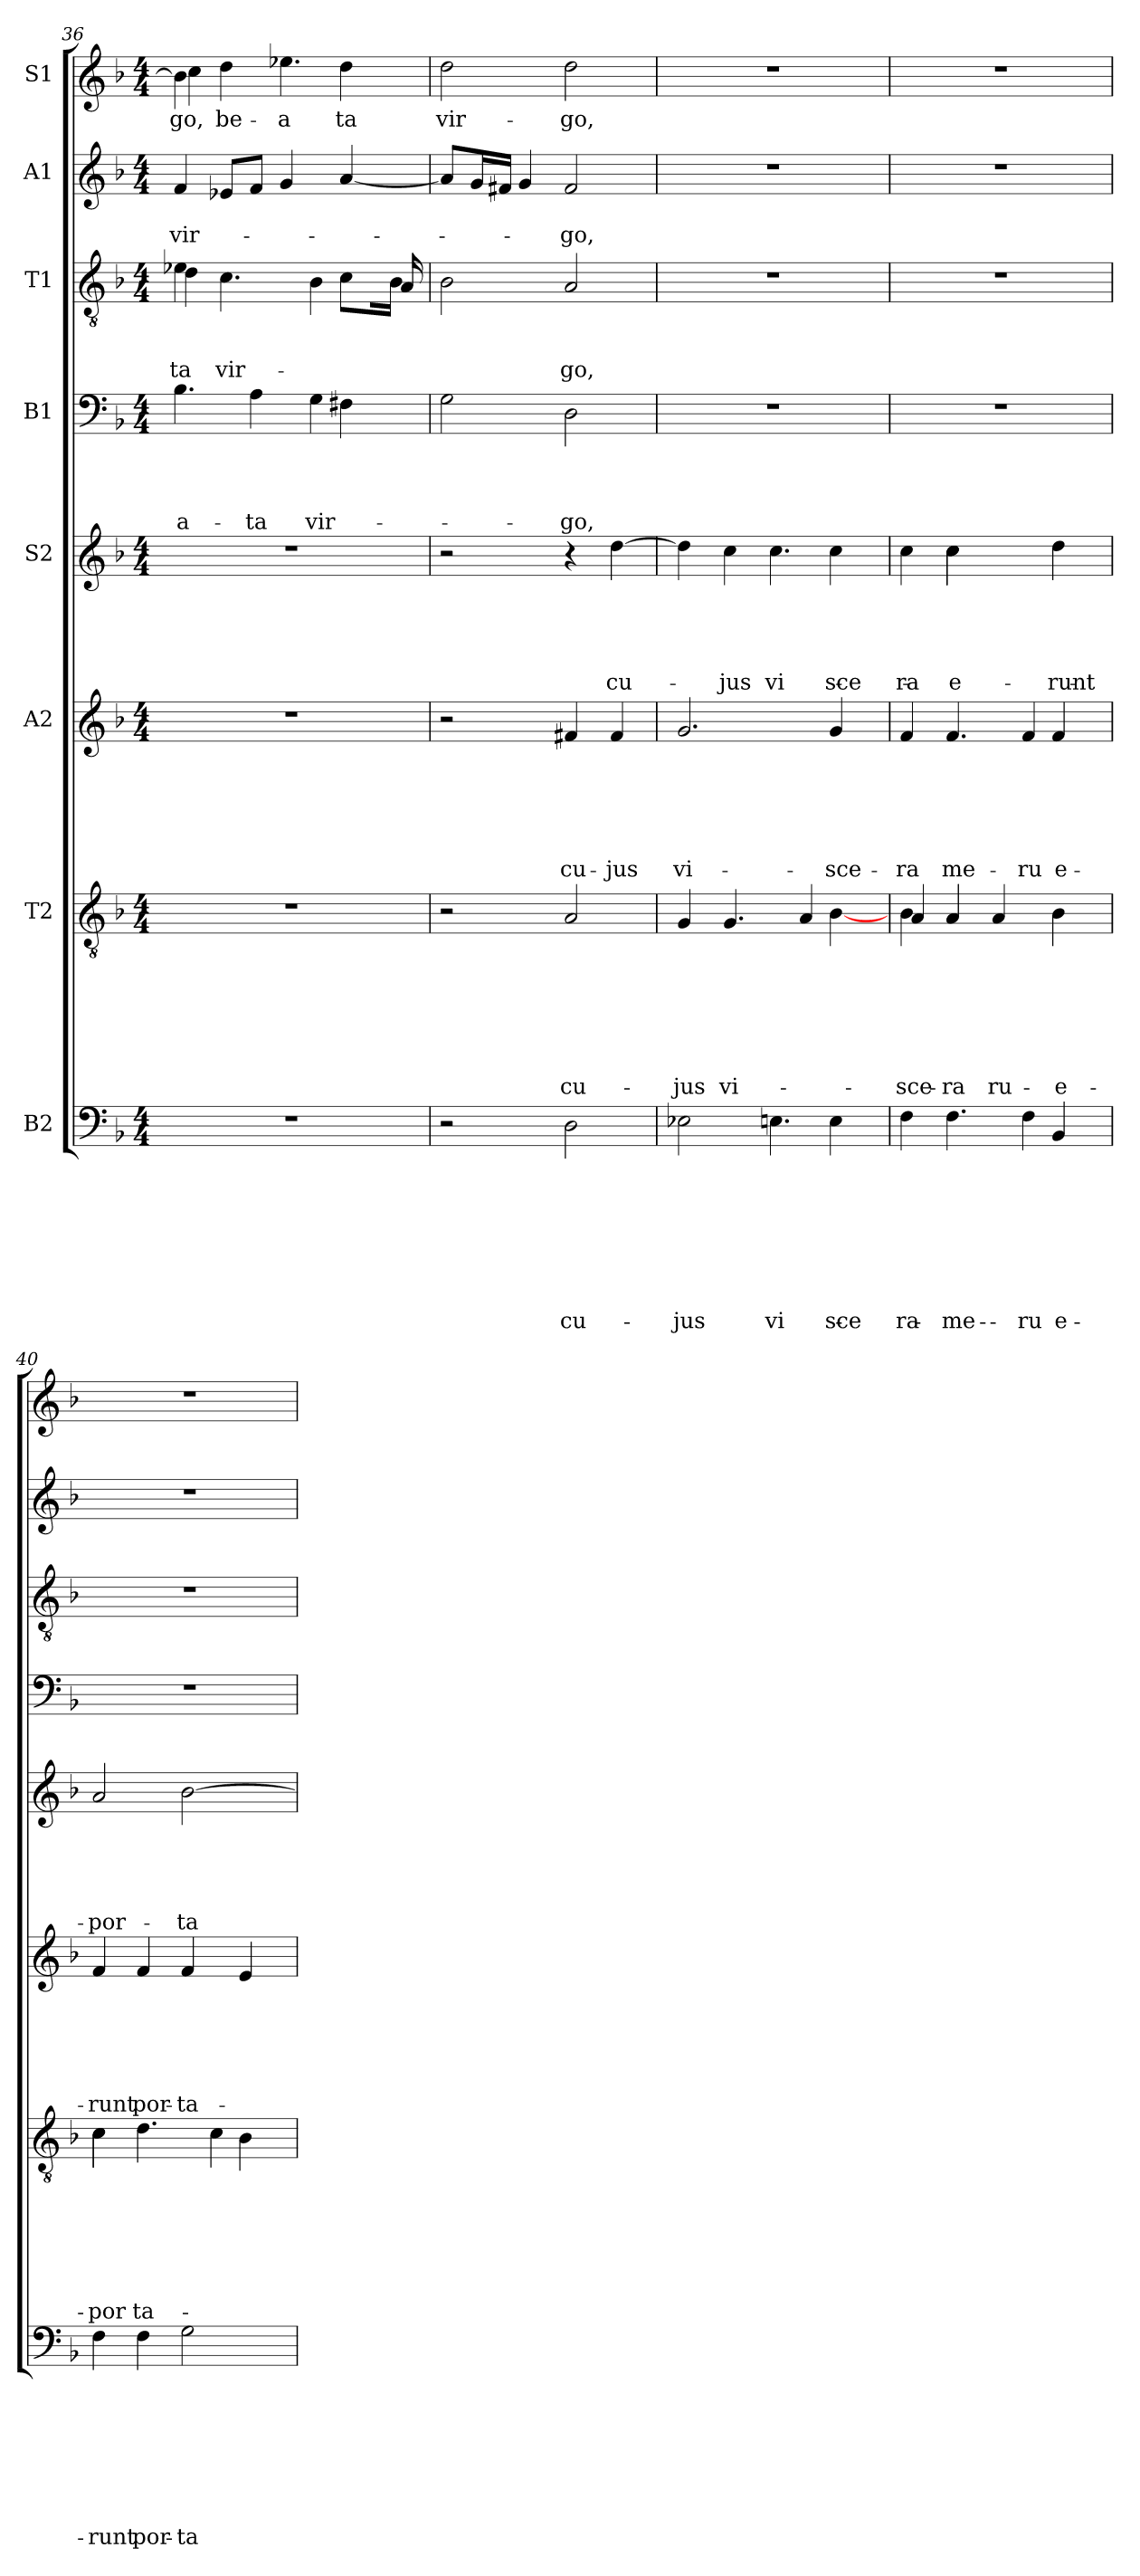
**kern	**text	**text	**text	**text	**text	**text	**text	**text	**kern	**text	**text	**text	**text	**text	**text	**text	**kern	**text	**text	**text	**text	**text	**text	**kern	**text	**text	**text	**text	**text	**kern	**text	**text	**text	**text	**kern	**text	**text	**text	**kern	**text	**text	**kern	**text
*part8	*part8	*part8	*part8	*part8	*part8	*part8	*part8	*part8	*part7	*part7	*part7	*part7	*part7	*part7	*part7	*part7	*part6	*part6	*part6	*part6	*part6	*part6	*part6	*part5	*part5	*part5	*part5	*part5	*part5	*part4	*part4	*part4	*part4	*part4	*part3	*part3	*part3	*part3	*part2	*part2	*part2	*part1	*part1
*staff8	*staff8	*staff8	*staff8	*staff8	*staff8	*staff8	*staff8	*staff8	*staff7	*staff7	*staff7	*staff7	*staff7	*staff7	*staff7	*staff7	*staff6	*staff6	*staff6	*staff6	*staff6	*staff6	*staff6	*staff5	*staff5	*staff5	*staff5	*staff5	*staff5	*staff4	*staff4	*staff4	*staff4	*staff4	*staff3	*staff3	*staff3	*staff3	*staff2	*staff2	*staff2	*staff1	*staff1
*I"B2	*	*	*	*	*	*	*	*	*I"T2	*	*	*	*	*	*	*	*I"A2	*	*	*	*	*	*	*I"S2	*	*	*	*	*	*I"B1	*	*	*	*	*I"T1	*	*	*	*I"A1	*	*	*I"S1	*
*clefF4	*	*	*	*	*	*	*	*	*clefGv2	*	*	*	*	*	*	*	*clefG2	*	*	*	*	*	*	*clefG2	*	*	*	*	*	*clefF4	*	*	*	*	*clefGv2	*	*	*	*clefG2	*	*	*clefG2	*
*k[b-]	*	*	*	*	*	*	*	*	*k[b-]	*	*	*	*	*	*	*	*k[b-]	*	*	*	*	*	*	*k[b-]	*	*	*	*	*	*k[b-]	*	*	*	*	*k[b-]	*	*	*	*k[b-]	*	*	*k[b-]	*
*F:	*	*	*	*	*	*	*	*	*F:	*	*	*	*	*	*	*	*F:	*	*	*	*	*	*	*F:	*	*	*	*	*	*F:	*	*	*	*	*F:	*	*	*	*F:	*	*	*F:	*
*M4/4	*	*	*	*	*	*	*	*	*M4/4	*	*	*	*	*	*	*	*M4/4	*	*	*	*	*	*	*M4/4	*	*	*	*	*	*M4/4	*	*	*	*	*M4/4	*	*	*	*M4/4	*	*	*M4/4	*
=36	=36	=36	=36	=36	=36	=36	=36	=36	=36	=36	=36	=36	=36	=36	=36	=36	=36	=36	=36	=36	=36	=36	=36	=36	=36	=36	=36	=36	=36	=36	=36	=36	=36	=36	=36	=36	=36	=36	=36	=36	=36	=36	=36
!	!	!	!	!	!	!	!	!	!	!	!	!	!	!	!	!	!	!	!	!	!	!	!	!	!	!	!	!	!	!	!	!	!	!LO:LY:b	!	!	!	!LO:LY:b	!	!	!LO:LY:b	!	!LO:LY:b
*	*	*	*	*	*	*	*	*	*	*	*	*	*	*	*	*	*	*	*	*	*	*	*	*	*	*	*	*	*	*^	*	*	*	*	*^	*	*	*	*	*	*	*^	*
*	*	*	*	*	*	*	*	*	*	*	*	*	*	*	*	*	*	*	*	*	*	*	*	*	*	*	*	*	*	*	*	*	*	*	*	*	*^	*	*	*	*	*	*	*	*^	*
*	*	*	*	*	*	*	*	*	*	*	*	*	*	*	*	*	*	*	*	*	*	*	*	*	*	*	*	*	*	*	*	*	*	*	*	*	*	*^	*	*	*	*	*	*	*	*	*	*
1r	.	.	.	.	.	.	.	.	1r	.	.	.	.	.	.	.	1r	.	.	.	.	.	.	1r	.	.	.	.	.	4.B-\	2.ryy	.	.	.	-a-	4e-\	4d\	2.ryy	2...ryy	.	.	-ta	4f/	.	vir-	4b-\]	4cc\	2.ryy	-go,
!	!	!	!	!	!	!	!	!	!	!	!	!	!	!	!	!	!	!	!	!	!	!	!	!	!	!	!	!	!	!	!	!	!	!	!	!	!	!	!	!	!	!LO:LY:b	!	!	!	!	!	!	!LO:LY:b
.	.	.	.	.	.	.	.	.	.	.	.	.	.	.	.	.	.	.	.	.	.	.	.	.	.	.	.	.	.	.	.	.	.	.	.	2.ryy	4.c\	.	.	.	.	vir-	8e-X/L	.	.	2.ryy	4dd\	.	be-
!	!	!	!	!	!	!	!	!	!	!	!	!	!	!	!	!	!	!	!	!	!	!	!	!	!	!	!	!	!	!	!	!	!	!	!LO:LY:b	!	!	!	!	!	!	!	!	!	!	!	!	!	!
.	.	.	.	.	.	.	.	.	.	.	.	.	.	.	.	.	.	.	.	.	.	.	.	.	.	.	.	.	.	4A\	.	.	.	.	-ta	.	.	.	.	.	.	.	8f/J	.	.	.	.	.	.
!	!	!	!	!	!	!	!	!	!	!	!	!	!	!	!	!	!	!	!	!	!	!	!	!	!	!	!	!	!	!	!	!	!	!	!	!	!	!	!	!	!	!	!	!	!	!	!	!	!LO:LY:b
.	.	.	.	.	.	.	.	.	.	.	.	.	.	.	.	.	.	.	.	.	.	.	.	.	.	.	.	.	.	.	.	.	.	.	.	.	.	.	.	.	.	.	4g/	.	.	.	4.ee-X\	.	-a-
!	!	!	!	!	!	!	!	!	!	!	!	!	!	!	!	!	!	!	!	!	!	!	!	!	!	!	!	!	!	!	!	!	!	!	!LO:LY:b	!	!	!	!	!	!	!	!	!	!	!	!	!	!
.	.	.	.	.	.	.	.	.	.	.	.	.	.	.	.	.	.	.	.	.	.	.	.	.	.	.	.	.	.	4G\	.	.	.	.	vir-	.	4B-\	.	.	.	.	.	.	.	.	.	.	.	.
!	!	!	!	!	!	!	!	!	!	!	!	!	!	!	!	!	!	!	!	!	!	!	!	!	!	!	!	!	!	!	!	!	!	!	!	!	!	!	!	!	!	!	!	!	!	!	!	!	!LO:LY:b
.	.	.	.	.	.	.	.	.	.	.	.	.	.	.	.	.	.	.	.	.	.	.	.	.	.	.	.	.	.	.	4F#X\	.	.	.	.	.	.	8c\L	.	.	.	.	[<4a/	.	.	.	.	4dd\	-ta
.	.	.	.	.	.	.	.	.	.	.	.	.	.	.	.	.	.	.	.	.	.	.	.	.	.	.	.	.	.	8ryy	.	.	.	.	.	.	8ryy	16ryy	.	.	.	.	.	.	.	.	8ryy	.	.
.	.	.	.	.	.	.	.	.	.	.	.	.	.	.	.	.	.	.	.	.	.	.	.	.	.	.	.	.	.	.	.	.	.	.	.	.	.	16B-\Jk	16A/	.	.	.	.	.	.	.	.	.	.
*	*	*	*	*	*	*	*	*	*	*	*	*	*	*	*	*	*	*	*	*	*	*	*	*	*	*	*	*	*	*v	*v	*	*	*	*	*	*	*	*	*	*	*	*	*	*	*v	*v	*v	*
!!LO:LB:g=z
=37!	=37!	=37!	=37!	=37!	=37!	=37!	=37!	=37!	=37!	=37!	=37!	=37!	=37!	=37!	=37!	=37!	=37!	=37!	=37!	=37!	=37!	=37!	=37!	=37!	=37!	=37!	=37!	=37!	=37!	=37!	=37!	=37!	=37!	=37!	=37!	=37!	=37!	=37!	=37!	=37!	=37!	=37!	=37!	=37!	=37!	=37!
!	!	!	!	!	!	!	!	!	!	!	!	!	!	!	!	!	!	!	!	!	!	!	!	!	!	!	!	!	!	!	!	!	!	!	!	!	!	!	!	!	!	!	!	!	!	!LO:LY:b
*	*	*	*	*	*	*	*	*	*	*	*	*	*	*	*	*	*	*	*	*	*	*	*	*	*	*	*	*	*	*	*	*	*	*	*v	*v	*v	*v	*	*	*	*	*	*	*	*
2r	.	.	.	.	.	.	.	.	2r	.	.	.	.	.	.	.	2r	.	.	.	.	.	.	2r	.	.	.	.	.	2G\	.	.	.	.	2B-\	.	.	.	8a/L]	.	.	2dd\	vir-
.	.	.	.	.	.	.	.	.	.	.	.	.	.	.	.	.	.	.	.	.	.	.	.	.	.	.	.	.	.	.	.	.	.	.	.	.	.	.	16g/L	.	.	.	.
.	.	.	.	.	.	.	.	.	.	.	.	.	.	.	.	.	.	.	.	.	.	.	.	.	.	.	.	.	.	.	.	.	.	.	.	.	.	.	16f#X/JJ	.	.	.	.
.	.	.	.	.	.	.	.	.	.	.	.	.	.	.	.	.	.	.	.	.	.	.	.	.	.	.	.	.	.	.	.	.	.	.	.	.	.	.	4g/	.	.	.	.
!	!	!	!	!	!	!	!	!LO:LY:b	!	!	!	!	!	!	!	!LO:LY:b	!	!	!	!	!	!	!LO:LY:b	!	!	!	!	!	!	!	!	!	!	!LO:LY:b	!	!	!	!LO:LY:b	!	!	!LO:LY:b	!	!LO:LY:b
2D\	.	.	.	.	.	.	.	cu-	2A/	.	.	.	.	.	.	cu-	4f#X/	.	.	.	.	.	cu-	4r	.	.	.	.	.	2D\	.	.	.	-go,	2A/	.	.	-go,	2f#/	.	-go,	2dd\	-go,
!	!	!	!	!	!	!	!	!	!	!	!	!	!	!	!	!	!	!	!	!	!	!	!LO:LY:b	!	!	!	!	!	!LO:LY:b	!	!	!	!	!	!	!	!	!	!	!	!	!	!
.	.	.	.	.	.	.	.	.	.	.	.	.	.	.	.	.	4f#/	.	.	.	.	.	-jus	[>4dd\	.	.	.	.	cu-	.	.	.	.	.	.	.	.	.	.	.	.	.	.
=38!	=38!	=38!	=38!	=38!	=38!	=38!	=38!	=38!	=38!	=38!	=38!	=38!	=38!	=38!	=38!	=38!	=38!	=38!	=38!	=38!	=38!	=38!	=38!	=38!	=38!	=38!	=38!	=38!	=38!	=38!	=38!	=38!	=38!	=38!	=38!	=38!	=38!	=38!	=38!	=38!	=38!	=38!	=38!
!	!	!	!	!	!	!	!	!LO:LY:b	!	!	!	!	!	!	!	!LO:LY:b	!	!	!	!	!	!	!LO:LY:b	!	!	!	!	!	!	!	!	!	!	!	!	!	!	!	!	!	!	!	!
*^	*	*	*	*	*	*	*	*	*^	*	*	*	*	*	*	*	*	*	*	*	*	*	*	*^	*	*	*	*	*	*	*	*	*	*	*	*	*	*	*	*	*	*	*
2E-X\	2.ryy	.	.	.	.	.	.	.	-jus	4G/	2.ryy	.	.	.	.	.	.	-jus	2.g/	.	.	.	.	.	vi-	4dd\]	2.ryy	.	.	.	.	.	1r	.	.	.	.	1r	.	.	.	1r	.	.	1r	.
!	!	!	!	!	!	!	!	!	!	!	!	!	!	!	!	!	!	!LO:LY:b	!	!	!	!	!	!	!	!	!	!	!	!	!	!LO:LY:b	!	!	!	!	!	!	!	!	!	!	!	!	!	!
.	.	.	.	.	.	.	.	.	.	4.G/	.	.	.	.	.	.	.	vi-	.	.	.	.	.	.	.	4cc\	.	.	.	.	.	-jus	.	.	.	.	.	.	.	.	.	.	.	.	.	.
!	!	!	!	!	!	!	!	!	!LO:LY:b	!	!	!	!	!	!	!	!	!	!	!	!	!	!	!	!	!	!	!	!	!	!	!LO:LY:b	!	!	!	!	!	!	!	!	!	!	!	!	!	!
4.En\	.	.	.	.	.	.	.	.	vi-	.	.	.	.	.	.	.	.	.	.	.	.	.	.	.	.	4.cc\	.	.	.	.	.	vi-	.	.	.	.	.	.	.	.	.	.	.	.	.	.
.	.	.	.	.	.	.	.	.	.	4A/	.	.	.	.	.	.	.	.	.	.	.	.	.	.	.	.	.	.	.	.	.	.	.	.	.	.	.	.	.	.	.	.	.	.	.	.
!	!	!	!	!	!	!	!	!	!LO:LY:b	!	!	!	!	!	!	!	!	!	!	!	!	!	!	!	!LO:LY:b	!	!	!	!	!	!	!LO:LY:b	!	!	!	!	!	!	!	!	!	!	!	!	!	!
.	4E\	.	.	.	.	.	.	.	-sce-	.	[>4B-\	.	.	.	.	.	.	.	4g/	.	.	.	.	.	-sce-	.	4cc\	.	.	.	.	-sce-	.	.	.	.	.	.	.	.	.	.	.	.	.	.
8ryy	.	.	.	.	.	.	.	.	.	8ryy	.	.	.	.	.	.	.	.	.	.	.	.	.	.	.	8ryy	.	.	.	.	.	.	.	.	.	.	.	.	.	.	.	.	.	.	.	.
*	*	*	*	*	*	*	*	*	*	*	*	*	*	*	*	*	*	*	*	*	*	*	*	*	*	*v	*v	*	*	*	*	*	*	*	*	*	*	*	*	*	*	*	*	*	*	*
=39!	=39!	=39!	=39!	=39!	=39!	=39!	=39!	=39!	=39!	=39!	=39!	=39!	=39!	=39!	=39!	=39!	=39!	=39!	=39!	=39!	=39!	=39!	=39!	=39!	=39!	=39!	=39!	=39!	=39!	=39!	=39!	=39!	=39!	=39!	=39!	=39!	=39!	=39!	=39!	=39!	=39!	=39!	=39!	=39!	=39!
!	!	!	!	!	!	!	!	!	!LO:LY:b	!	!	!	!	!	!	!	!	!LO:LY:b	!	!	!	!	!	!	!LO:LY:b	!	!	!	!	!	!LO:LY:b	!	!	!	!	!	!	!	!	!	!	!	!	!	!
*	*	*	*	*	*	*	*	*	*	*	*	*	*	*	*	*	*	*	*^	*	*	*	*	*	*	*^	*	*	*	*	*	*	*	*	*	*	*	*	*	*	*	*	*	*	*
*	*	*	*	*	*	*	*	*	*	*	*	*	*	*	*	*	*	*	*	*	*	*	*	*	*	*	*	*^	*	*	*	*	*	*	*	*	*	*	*	*	*	*	*	*	*	*	*
4F\	2.ryy	.	.	.	.	.	.	.	-ra	4B-\	4A/	.	.	.	.	.	.	-sce-	4f/	2.ryy	.	.	.	.	.	-ra	4cc\	4ryy	4ryy	.	.	.	.	-ra	1r	.	.	.	.	1r	.	.	.	1r	.	.	1r	.
!	!	!	!	!	!	!	!	!	!LO:LY:b	!	!	!	!	!	!	!	!	!LO:LY:b	!	!	!	!	!	!	!	!	!	!	!	!	!	!	!	!	!	!	!	!	!	!	!	!	!	!	!	!	!	!
!	!	!	!	!	!	!	!	!	!	!	!	!	!	!	!	!	!	!LO:LY:b	!	!	!	!	!	!	!	!LO:LY:b	!	!	!	!	!	!	!	!LO:LY:b	!	!	!	!	!	!	!	!	!	!	!	!	!	!
!	!	!	!	!	!	!	!	!	!	!	!	!	!	!	!	!	!	!	!	!	!	!	!	!	!	!	!	!	!	!	!	!	!	!LO:LY:b	!	!	!	!	!	!	!	!	!	!	!	!	!	!
!	!	!	!	!	!	!	!	!	!	!	!	!	!	!	!	!	!	!	!	!	!	!	!	!	!	!	!	!	!	!	!	!	!	!LO:LY:b	!	!	!	!	!	!	!	!	!	!	!	!	!	!
4.F\	.	.	.	.	.	.	.	.	me-	4A/	4A/	.	.	.	.	.	.	-ra	4.f/	.	.	.	.	.	.	me-	4cc\	4cc\	4cc\	.	.	.	.	-e-	.	.	.	.	.	.	.	.	.	.	.	.	.	.
!	!	!	!	!	!	!	!	!	!	!	!	!	!	!	!	!	!	!LO:LY:b	!	!	!	!	!	!	!	!	!	!	!	!	!	!	!	!	!	!	!	!	!	!	!	!	!	!	!	!	!	!
.	.	.	.	.	.	.	.	.	.	4A/	2ryy	.	.	.	.	.	.	-ru-	.	.	.	.	.	.	.	.	2ryy	2ryy	4ryy	.	.	.	.	.	.	.	.	.	.	.	.	.	.	.	.	.	.	.
!	!	!	!	!	!	!	!	!	!LO:LY:b	!	!	!	!	!	!	!	!	!	!	!	!	!	!	!	!	!LO:LY:b	!	!	!	!	!	!	!	!	!	!	!	!	!	!	!	!	!	!	!	!	!	!
4F\	.	.	.	.	.	.	.	.	-ru-	.	.	.	.	.	.	.	.	.	4f/	.	.	.	.	.	.	-ru-	.	.	.	.	.	.	.	.	.	.	.	.	.	.	.	.	.	.	.	.	.	.
!	!	!	!	!	!	!	!	!	!LO:LY:b	!	!	!	!	!	!	!	!	!LO:LY:b	!	!	!	!	!	!	!	!LO:LY:b	!	!	!	!	!	!	!	!LO:LY:b	!	!	!	!	!	!	!	!	!	!	!	!	!	!
.	4BB-/	.	.	.	.	.	.	.	-e-	4B-\	.	.	.	.	.	.	.	-e-	.	4f/	.	.	.	.	.	-e-	.	.	4dd\	.	.	.	.	-runt	.	.	.	.	.	.	.	.	.	.	.	.	.	.
8ryy	.	.	.	.	.	.	.	.	.	.	.	.	.	.	.	.	.	.	8ryy	.	.	.	.	.	.	.	.	.	.	.	.	.	.	.	.	.	.	.	.	.	.	.	.	.	.	.	.	.
*v	*v	*	*	*	*	*	*	*	*	*	*	*	*	*	*	*	*	*	*v	*v	*	*	*	*	*	*	*v	*v	*v	*	*	*	*	*	*	*	*	*	*	*	*	*	*	*	*	*	*	*
*	*	*	*	*	*	*	*	*	*v	*v	*	*	*	*	*	*	*	*	*	*	*	*	*	*	*	*	*	*	*	*	*	*	*	*	*	*	*	*	*	*	*	*	*	*
=40!	=40!	=40!	=40!	=40!	=40!	=40!	=40!	=40!	=40!	=40!	=40!	=40!	=40!	=40!	=40!	=40!	=40!	=40!	=40!	=40!	=40!	=40!	=40!	=40!	=40!	=40!	=40!	=40!	=40!	=40!	=40!	=40!	=40!	=40!	=40!	=40!	=40!	=40!	=40!	=40!	=40!	=40!	=40!
!	!	!	!	!	!	!	!	!LO:LY:b	!	!	!	!	!	!	!	!LO:LY:b	!	!	!	!	!	!	!	!	!	!	!	!	!	!	!	!	!	!	!	!	!	!	!	!	!	!	!
*	*	*	*	*	*	*	*	*	*^	*	*	*	*	*	*	*	*	*	*	*	*	*	*	*	*	*	*	*	*	*	*	*	*	*	*	*	*	*	*	*	*	*	*
!	!	!	!	!	!	!	!	!	!	!	!	!	!	!	!	!	!LO:LY:b	!	!	!	!	!	!	!LO:LY:b	!	!	!	!	!	!LO:LY:b	!	!	!	!	!	!	!	!	!	!	!	!	!	!
*	*	*	*	*	*	*	*	*	*	*^	*	*	*	*	*	*	*	*	*	*	*	*	*	*	*	*	*	*	*	*	*	*	*	*	*	*	*	*	*	*	*	*	*	*
4F\	.	.	.	.	.	.	.	-runt	4c\	4c\	2.ryy	.	.	.	.	.	.	por-	4f/	.	.	.	.	.	-runt	2a/	.	.	.	.	por-	1r	.	.	.	.	1r	.	.	.	1r	.	.	1r	.
!	!	!	!	!	!	!	!	!LO:LY:b	!	!	!	!	!	!	!	!	!	!LO:LY:b	!	!	!	!	!	!	!LO:LY:b	!	!	!	!	!	!	!	!	!	!	!	!	!	!	!	!	!	!	!	!
4F\	.	.	.	.	.	.	.	por-	2.ryy	4.d\	.	.	.	.	.	.	.	-ta-	4f/	.	.	.	.	.	por-	.	.	.	.	.	.	.	.	.	.	.	.	.	.	.	.	.	.	.	.
!	!	!	!	!	!	!	!	!LO:LY:b	!	!	!	!	!	!	!	!	!	!	!	!	!	!	!	!	!LO:LY:b	!	!	!	!	!	!LO:LY:b	!	!	!	!	!	!	!	!	!	!	!	!	!	!
2G\	.	.	.	.	.	.	.	-ta-	.	.	.	.	.	.	.	.	.	.	4f/	.	.	.	.	.	-ta-	[>2b-\	.	.	.	.	-ta-	.	.	.	.	.	.	.	.	.	.	.	.	.	.
.	.	.	.	.	.	.	.	.	.	4c\	.	.	.	.	.	.	.	.	.	.	.	.	.	.	.	.	.	.	.	.	.	.	.	.	.	.	.	.	.	.	.	.	.	.	.
.	.	.	.	.	.	.	.	.	.	.	4B-\	.	.	.	.	.	.	.	4e/	.	.	.	.	.	.	.	.	.	.	.	.	.	.	.	.	.	.	.	.	.	.	.	.	.	.
.	.	.	.	.	.	.	.	.	.	8ryy	.	.	.	.	.	.	.	.	.	.	.	.	.	.	.	.	.	.	.	.	.	.	.	.	.	.	.	.	.	.	.	.	.	.	.
*	*	*	*	*	*	*	*	*	*v	*v	*v	*	*	*	*	*	*	*	*	*	*	*	*	*	*	*	*	*	*	*	*	*	*	*	*	*	*	*	*	*	*	*	*	*	*
=!	=!	=!	=!	=!	=!	=!	=!	=!	=!	=!	=!	=!	=!	=!	=!	=!	=!	=!	=!	=!	=!	=!	=!	=!	=!	=!	=!	=!	=!	=!	=!	=!	=!	=!	=!	=!	=!	=!	=!	=!	=!	=!	=!
*-	*-	*-	*-	*-	*-	*-	*-	*-	*-	*-	*-	*-	*-	*-	*-	*-	*-	*-	*-	*-	*-	*-	*-	*-	*-	*-	*-	*-	*-	*-	*-	*-	*-	*-	*-	*-	*-	*-	*-	*-	*-	*-	*-
